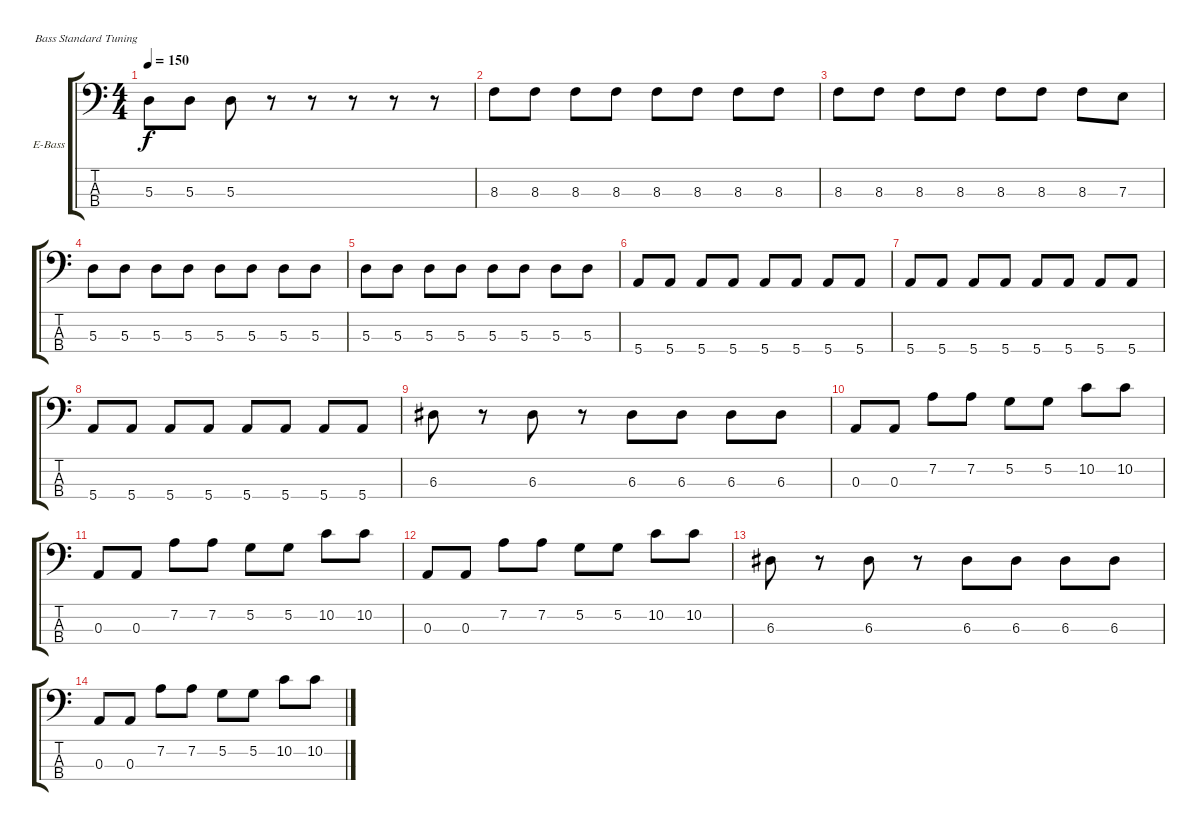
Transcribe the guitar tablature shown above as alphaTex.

\defaultSystemsLayout 4
\bracketExtendMode groupsimilarinstruments
\firstSystemTrackNameOrientation horizontal
\otherSystemsTrackNameOrientation horizontal
\track ("Nick O’Malley" "E-Bass") {instrument electricbassfinger}
\staff {score tabs}
\tuning (G2 D2 A1 E1)
\ts (4 4)
\tempo 150
\clef f4
\scale
0.333333
\ks c
5.3.8{dy f} 5.3.8 5.3.8 r.8 r.8 r.8 r.8 r.8 |
\scale
0.333333 8.3.8 8.3.8 8.3.8 8.3.8 8.3.8 8.3.8 8.3.8 8.3.8 |
\scale
0.333333 8.3.8 8.3.8 8.3.8 8.3.8 8.3.8 8.3.8 8.3.8 7.3.8 |
\scale
0.333333 5.3.8 5.3.8 5.3.8 5.3.8 5.3.8 5.3.8 5.3.8 5.3.8 |
\scale
0.333333 5.3.8 5.3.8 5.3.8 5.3.8 5.3.8 5.3.8 5.3.8 5.3.8 |
\scale
0.333333 5.4.8 5.4.8 5.4.8 5.4.8 5.4.8 5.4.8 5.4.8 5.4.8 |
\scale
0.333333 5.4.8 5.4.8 5.4.8 5.4.8 5.4.8 5.4.8 5.4.8 5.4.8 |
\scale
0.333333 5.4.8 5.4.8 5.4.8 5.4.8 5.4.8 5.4.8 5.4.8 5.4.8 |
\scale
0.333333 6.3.8 r.8 6.3.8 r.8 6.3.8 6.3.8 6.3.8 6.3.8 |
\scale
0.333333 0.3.8 0.3.8 7.2.8 7.2.8 5.2.8 5.2.8 10.2.8 10.2.8 |
\scale
0.333333 0.3.8 0.3.8 7.2.8 7.2.8 5.2.8 5.2.8 10.2.8 10.2.8 |
\scale
0.333333 0.3.8 0.3.8 7.2.8 7.2.8 5.2.8 5.2.8 10.2.8 10.2.8 |
\scale
0.333333 6.3.8 r.8 6.3.8 r.8 6.3.8 6.3.8 6.3.8 6.3.8 |
\scale
0.333333 0.3.8 0.3.8 7.2.8 7.2.8 5.2.8 5.2.8 10.2.8 10.2.8
